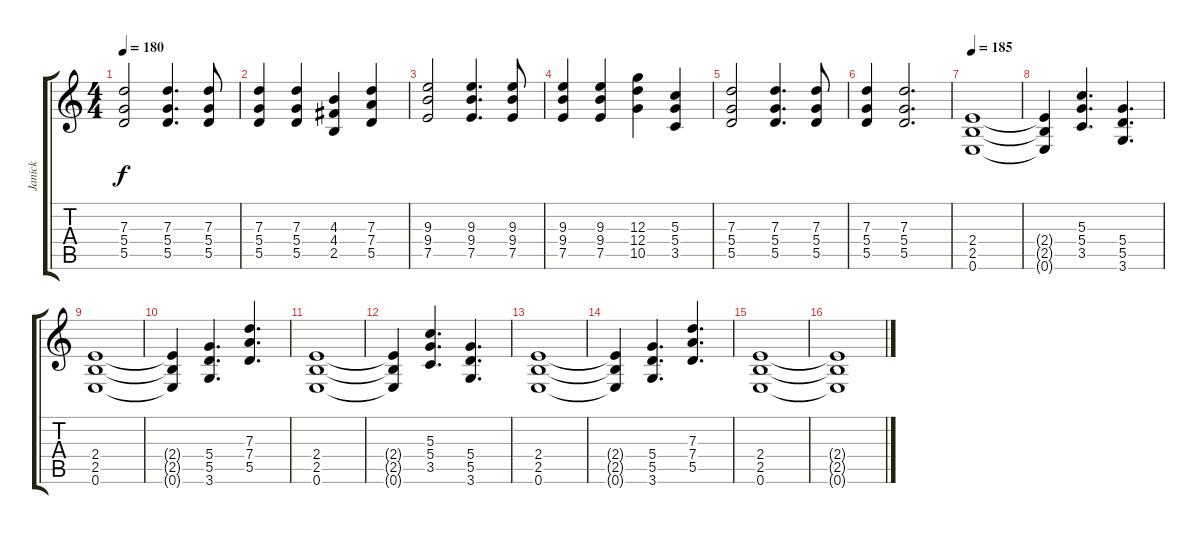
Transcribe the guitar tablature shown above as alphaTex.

\track ("Janick" "Janick") {instrument distortionguitar}
\staff {score tabs}
\tuning (E4 B3 G3 D3 A2 E2) {hide}
\ts (4 4)
\tempo 180
\clef g2
\ks c
(7.3 5.4 5.5).2{dy f} (7.3 5.4 5.5).4{d} (7.3 5.4 5.5).8 |
(7.3 5.4 5.5).4 (7.3 5.4 5.5).4 (4.3 4.4 2.5).4 (7.3 7.4 5.5).4 |
(9.3 9.4 7.5).2 (9.3 9.4 7.5).4{d} (9.3 9.4 7.5).8 |
(9.3 9.4 7.5).4 (9.3 9.4 7.5).4 (12.3 12.4 10.5).4 (5.3 5.4 3.5).4 |
(7.3 5.4 5.5).2 (7.3 5.4 5.5).4{d} (7.3 5.4 5.5).8 |
(7.3 5.4 5.5).4 (7.3 5.4 5.5).2{d} |
\tempo 185
(2.4 2.5 0.6).1 |
(2.4{t} 2.5{t} 0.6{t}).4 (5.3 5.4 3.5).4{d} (5.4 5.5 3.6).4{d} |
(2.4 2.5 0.6).1 |
(2.4{t} 2.5{t} 0.6{t}).4 (5.4 5.5 3.6).4{d} (7.3 7.4 5.5).4{d} |
(2.4 2.5 0.6).1 |
(2.4{t} 2.5{t} 0.6{t}).4 (5.3 5.4 3.5).4{d} (5.4 5.5 3.6).4{d} |
(2.4 2.5 0.6).1 |
(2.4{t} 2.5{t} 0.6{t}).4 (5.4 5.5 3.6).4{d} (7.3 7.4 5.5).4{d} |
(2.4 2.5 0.6).1{volume 10} |
(2.4{t} 2.5{t} 0.6{t}).1
